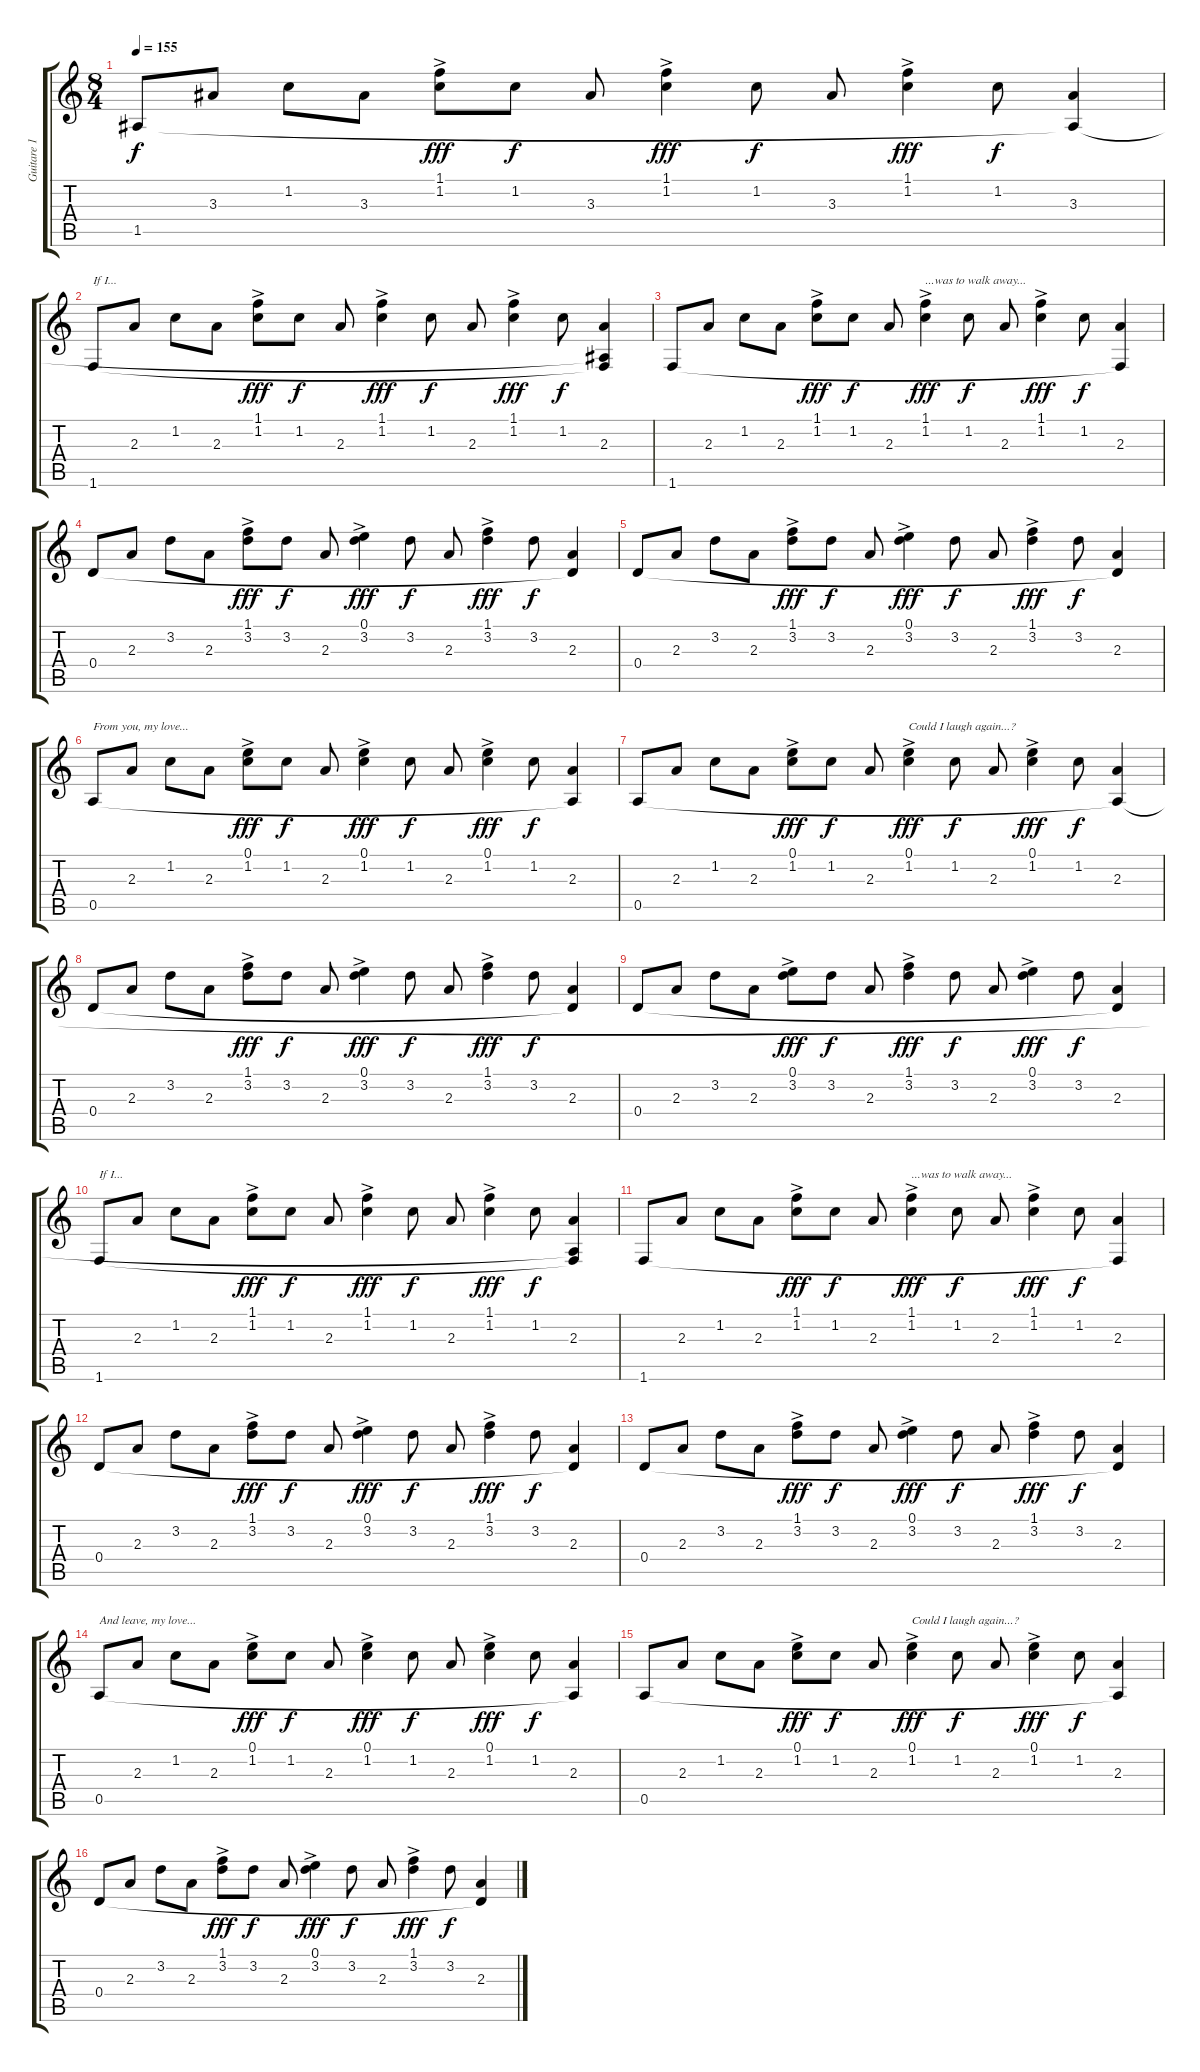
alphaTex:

\track ("Guitare 1" "Guitare 1") {instrument acousticguitarnylon}
\staff {score tabs}
\tuning (E4 B3 G3 D3 A2 E2) {hide}
\ts (8 4)
\tempo 155
\clef g2
\ks c
1.5.8{dy f} 3.3.8 1.2.8 3.3.8 (1.1{ac} 1.2).8{dy fff} 1.2.8{dy f} 3.3.8 (1.1{ac} 1.2).4{dy fff} 1.2.8{dy f} 3.3.8 (1.1{ac} 1.2).4{dy fff} 1.2.8{dy f} (3.3 1.5{t}).4 |
1.6.8{txt "If I..."} 2.3.8 1.2.8 2.3.8 (1.1{ac} 1.2).8{dy fff} 1.2.8{dy f} 2.3.8 (1.1{ac} 1.2).4{dy fff} 1.2.8{dy f} 2.3.8 (1.1{ac} 1.2).4{dy fff} 1.2.8{dy f} (2.3 1.5{t} 1.6{t}).4 |
1.6.8 2.3.8 1.2.8 2.3.8 (1.1{ac} 1.2).8{dy fff} 1.2.8{dy f} 2.3.8 (1.1{ac} 1.2).4{txt "...was to walk away..." dy fff} 1.2.8{dy f} 2.3.8 (1.1{ac} 1.2).4{dy fff} 1.2.8{dy f} (2.3 1.6{t}).4 |
0.4.8 2.3.8 3.2.8 2.3.8 (1.1{ac} 3.2).8{dy fff} 3.2.8{dy f} 2.3.8 (0.1{ac} 3.2).4{dy fff} 3.2.8{dy f} 2.3.8 (1.1{ac} 3.2).4{dy fff} 3.2.8{dy f} (2.3 0.4{t}).4 |
0.4.8 2.3.8 3.2.8 2.3.8 (1.1{ac} 3.2).8{dy fff} 3.2.8{dy f} 2.3.8 (0.1{ac} 3.2).4{dy fff} 3.2.8{dy f} 2.3.8 (1.1{ac} 3.2).4{dy fff} 3.2.8{dy f} (2.3 0.4{t}).4 |
0.5.8{txt "From you, my love..."} 2.3.8 1.2.8 2.3.8 (0.1{ac} 1.2).8{dy fff} 1.2.8{dy f} 2.3.8 (0.1{ac} 1.2).4{dy fff} 1.2.8{dy f} 2.3.8 (0.1{ac} 1.2).4{dy fff} 1.2.8{dy f} (2.3 0.5{t}).4 |
0.5.8 2.3.8 1.2.8 2.3.8 (0.1{ac} 1.2).8{dy fff} 1.2.8{dy f} 2.3.8 (0.1{ac} 1.2).4{txt "Could I laugh again...?" dy fff} 1.2.8{dy f} 2.3.8 (0.1{ac} 1.2).4{dy fff} 1.2.8{dy f} (2.3 0.5{t}).4 |
0.4.8 2.3.8 3.2.8 2.3.8 (1.1{ac} 3.2).8{dy fff} 3.2.8{dy f} 2.3.8 (0.1{ac} 3.2).4{dy fff} 3.2.8{dy f} 2.3.8 (1.1{ac} 3.2).4{dy fff} 3.2.8{dy f} (2.3 0.4{t}).4 |
0.4.8 2.3.8 3.2.8 2.3.8 (0.1{ac} 3.2).8{dy fff} 3.2.8{dy f} 2.3.8 (1.1{ac} 3.2).4{dy fff} 3.2.8{dy f} 2.3.8 (0.1{ac} 3.2).4{dy fff} 3.2.8{dy f} (2.3 0.4{t}).4 |
1.6.8{txt "If I..."} 2.3.8 1.2.8 2.3.8 (1.1{ac} 1.2).8{dy fff} 1.2.8{dy f} 2.3.8 (1.1{ac} 1.2).4{dy fff} 1.2.8{dy f} 2.3.8 (1.1{ac} 1.2).4{dy fff} 1.2.8{dy f} (2.3 0.5{t} 1.6{t}).4 |
1.6.8 2.3.8 1.2.8 2.3.8 (1.1{ac} 1.2).8{dy fff} 1.2.8{dy f} 2.3.8 (1.1{ac} 1.2).4{txt "...was to walk away..." dy fff} 1.2.8{dy f} 2.3.8 (1.1{ac} 1.2).4{dy fff} 1.2.8{dy f} (2.3 1.6{t}).4 |
0.4.8 2.3.8 3.2.8 2.3.8 (1.1{ac} 3.2).8{dy fff} 3.2.8{dy f} 2.3.8 (0.1{ac} 3.2).4{dy fff} 3.2.8{dy f} 2.3.8 (1.1{ac} 3.2).4{dy fff} 3.2.8{dy f} (2.3 0.4{t}).4 |
0.4.8 2.3.8 3.2.8 2.3.8 (1.1{ac} 3.2).8{dy fff} 3.2.8{dy f} 2.3.8 (0.1{ac} 3.2).4{dy fff} 3.2.8{dy f} 2.3.8 (1.1{ac} 3.2).4{dy fff} 3.2.8{dy f} (2.3 0.4{t}).4 |
0.5.8{txt "And leave, my love..."} 2.3.8 1.2.8 2.3.8 (0.1{ac} 1.2).8{dy fff} 1.2.8{dy f} 2.3.8 (0.1{ac} 1.2).4{dy fff} 1.2.8{dy f} 2.3.8 (0.1{ac} 1.2).4{dy fff} 1.2.8{dy f} (2.3 0.5{t}).4 |
0.5.8 2.3.8 1.2.8 2.3.8 (0.1{ac} 1.2).8{dy fff} 1.2.8{dy f} 2.3.8 (0.1{ac} 1.2).4{txt "Could I laugh again...?" dy fff} 1.2.8{dy f} 2.3.8 (0.1{ac} 1.2).4{dy fff} 1.2.8{dy f} (2.3 0.5{t}).4 |
0.4.8 2.3.8 3.2.8 2.3.8 (1.1{ac} 3.2).8{dy fff} 3.2.8{dy f} 2.3.8 (0.1{ac} 3.2).4{dy fff} 3.2.8{dy f} 2.3.8 (1.1{ac} 3.2).4{dy fff} 3.2.8{dy f} (2.3 0.4{t}).4
